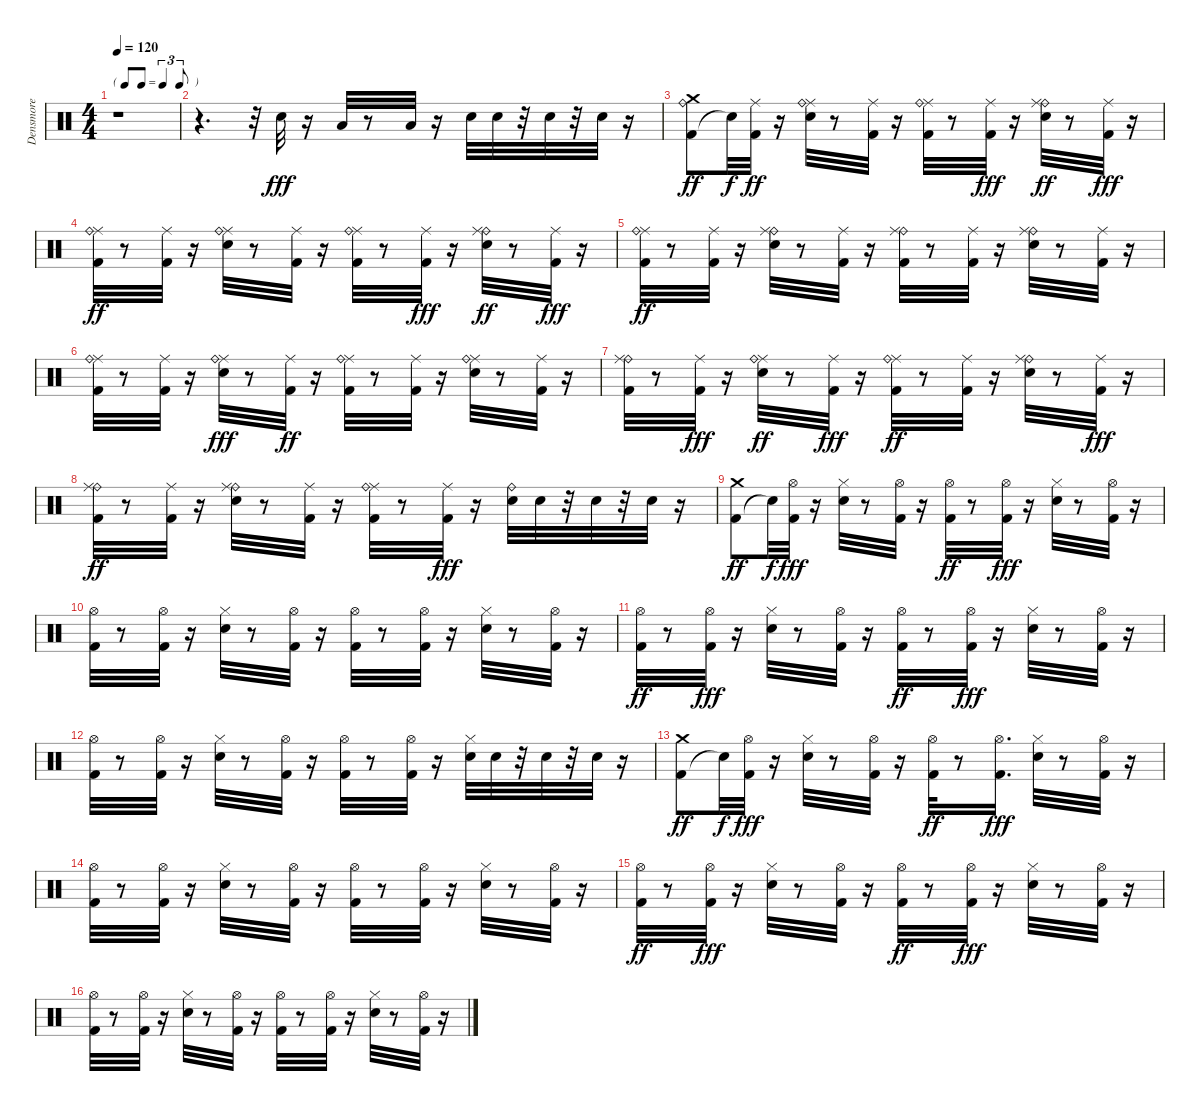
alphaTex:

\track ("Densmore" "Densmore") {instrument percussion}
\staff {score}
\articulation defaults
\ts (4 4)
\tf triplet8th
\tempo 120
\clef neutral
\ks c
r.1{dy fff} |
r.4{d} r.32 "Snare (hit) 2".32 r.16 "Low Tom (hit)".32 r.8 "Low Floor Tom (hit)".32 r.16 "Snare (hit) 2".32 "Snare (hit) 2".32 r.32 "Snare (hit) 2".32 r.32 "Snare (hit) 2".32 r.16 |
("Kick (hit) 2" "Crash medium (hit)" "Ride (bell)").8{dy ff} "Snare (hit)"{t}.32{dy f} ("Kick (hit) 2" "Ride (middle)").32{dy ff} r.16 ("Snare (hit) 2" "Ride (middle)" "Ride (bell)").32 r.8 ("Kick (hit) 2" "Ride (middle)").32 r.16 ("Kick (hit) 2" "Ride (middle)" "Ride (bell)").32 r.8 ("Ride (middle)" "Kick (hit) 2").32{dy fff} r.16 ("Ride (bell)" "Snare (hit) 2" "Ride (middle)").32{dy ff} r.8 ("Ride (middle)" "Kick (hit) 2").32{dy fff} r.16 |
("Kick (hit) 2" "Ride (middle)" "Ride (bell)").32{dy ff} r.8 ("Kick (hit) 2" "Ride (middle)").32 r.16 ("Snare (hit) 2" "Ride (middle)" "Ride (bell)").32 r.8 ("Kick (hit) 2" "Ride (middle)").32 r.16 ("Kick (hit) 2" "Ride (middle)" "Ride (bell)").32 r.8 ("Ride (middle)" "Kick (hit) 2").32{dy fff} r.16 ("Ride (bell)" "Snare (hit) 2" "Ride (middle)").32{dy ff} r.8 ("Ride (middle)" "Kick (hit) 2").32{dy fff} r.16 |
("Kick (hit) 2" "Ride (middle)" "Ride (bell)").32{dy ff} r.8 ("Kick (hit) 2" "Ride (middle)").32 r.16 ("Ride (bell)" "Snare (hit) 2" "Ride (middle)").32 r.8 ("Kick (hit) 2" "Ride (middle)").32 r.16 ("Ride (bell)" "Kick (hit) 2" "Ride (middle)").32 r.8 ("Kick (hit) 2" "Ride (middle)").32 r.16 ("Ride (bell)" "Snare (hit) 2" "Ride (middle)").32 r.8 ("Kick (hit) 2" "Ride (middle)").32 r.16 |
("Kick (hit) 2" "Ride (middle)" "Ride (bell)").32 r.8 ("Kick (hit) 2" "Ride (middle)").32 r.16 ("Ride (middle)" "Snare (hit) 2" "Ride (bell)").32{dy fff} r.8 ("Kick (hit) 2" "Ride (middle)").32{dy ff} r.16 ("Kick (hit) 2" "Ride (middle)" "Ride (bell)").32 r.8 ("Kick (hit) 2" "Ride (middle)").32 r.16 ("Snare (hit) 2" "Ride (middle)" "Ride (bell)").32 r.8 ("Kick (hit) 2" "Ride (middle)").32 r.16 |
("Ride (bell)" "Kick (hit) 2" "Ride (middle)").32 r.8 ("Ride (middle)" "Kick (hit) 2").32{dy fff} r.16 ("Snare (hit) 2" "Ride (middle)" "Ride (bell)").32{dy ff} r.8 ("Ride (middle)" "Kick (hit) 2").32{dy fff} r.16 ("Kick (hit) 2" "Ride (middle)" "Ride (bell)").32{dy ff} r.8 ("Kick (hit) 2" "Ride (middle)").32 r.16 ("Ride (bell)" "Snare (hit) 2" "Ride (middle)").32 r.8 ("Ride (middle)" "Kick (hit) 2").32{dy fff} r.16 |
("Ride (bell)" "Kick (hit) 2" "Ride (middle)").32{dy ff} r.8 ("Kick (hit) 2" "Ride (middle)").32 r.16 ("Ride (bell)" "Snare (hit) 2" "Ride (middle)").32 r.8 ("Kick (hit) 2" "Ride (middle)").32 r.16 ("Kick (hit) 2" "Ride (middle)" "Ride (bell)").32 r.8 ("Ride (middle)" "Kick (hit) 2").32{dy fff} r.16 ("Ride (bell)" "Snare (hit) 2").32 "Snare (hit) 2".32 r.32 "Snare (hit) 2".32 r.32 "Snare (hit) 2".32 r.16 |
("Kick (hit) 2" "Crash medium (hit)").8{dy ff} "Snare (hit)"{t}.32{dy f} ("Kick (hit) 2" "Hi-Hat (open)").32{dy fff} r.16 ("Hi-Hat (closed)" "Snare (hit) 2").32 r.8 ("Kick (hit) 2" "Hi-Hat (open)").32 r.16 ("Kick (hit) 2" "Hi-Hat (open)").32{dy ff} r.8 ("Hi-Hat (open)" "Kick (hit) 2").32{dy fff} r.16 ("Hi-Hat (closed)" "Snare (hit) 2").32 r.8 ("Hi-Hat (open)" "Kick (hit) 2").32 r.16 |
("Hi-Hat (open)" "Kick (hit) 2").32 r.8 ("Hi-Hat (open)" "Kick (hit) 2").32 r.16 ("Snare (hit) 2" "Hi-Hat (closed)").32 r.8 ("Hi-Hat (open)" "Kick (hit) 2").32 r.16 ("Hi-Hat (open)" "Kick (hit) 2").32 r.8 ("Hi-Hat (open)" "Kick (hit) 2").32 r.16 ("Hi-Hat (closed)" "Snare (hit) 2").32 r.8 ("Hi-Hat (open)" "Kick (hit) 2").32 r.16 |
("Kick (hit) 2" "Hi-Hat (open)").32{dy ff} r.8 ("Hi-Hat (open)" "Kick (hit) 2").32{dy fff} r.16 ("Hi-Hat (closed)" "Snare (hit) 2").32 r.8 ("Kick (hit) 2" "Hi-Hat (open)").32 r.16 ("Kick (hit) 2" "Hi-Hat (open)").32{dy ff} r.8 ("Hi-Hat (open)" "Kick (hit) 2").32{dy fff} r.16 ("Snare (hit) 2" "Hi-Hat (closed)").32 r.8 ("Hi-Hat (open)" "Kick (hit) 2").32 r.16 |
("Hi-Hat (open)" "Kick (hit) 2").32 r.8 ("Hi-Hat (open)" "Kick (hit) 2").32 r.16 ("Hi-Hat (closed)" "Snare (hit) 2").32 r.8 ("Hi-Hat (open)" "Kick (hit) 2").32 r.16 ("Hi-Hat (open)" "Kick (hit) 2").32 r.8 ("Hi-Hat (open)" "Kick (hit) 2").32 r.16 ("Hi-Hat (closed)" "Snare (hit) 2").32 "Snare (hit) 2".32 r.32 "Snare (hit) 2".32 r.32 "Snare (hit) 2".32 r.16 |
("Kick (hit) 2" "Crash medium (hit)").8{dy ff} "Snare (hit)"{t}.32{dy f} ("Hi-Hat (open)" "Kick (hit) 2").32{dy fff} r.16 ("Hi-Hat (closed)" "Snare (hit) 2").32 r.8 ("Kick (hit) 2" "Hi-Hat (open)").32 r.16 ("Kick (hit) 2" "Hi-Hat (open)").32{dy ff} r.8 ("Hi-Hat (open)" "Kick (hit) 2").16{d dy fff} ("Hi-Hat (closed)" "Snare (hit) 2").32 r.8 ("Hi-Hat (open)" "Kick (hit) 2").32 r.16 |
("Hi-Hat (open)" "Kick (hit) 2").32 r.8 ("Hi-Hat (open)" "Kick (hit) 2").32 r.16 ("Snare (hit) 2" "Hi-Hat (closed)").32 r.8 ("Hi-Hat (open)" "Kick (hit) 2").32 r.16 ("Hi-Hat (open)" "Kick (hit) 2").32 r.8 ("Hi-Hat (open)" "Kick (hit) 2").32 r.16 ("Hi-Hat (closed)" "Snare (hit) 2").32 r.8 ("Hi-Hat (open)" "Kick (hit) 2").32 r.16 |
("Kick (hit) 2" "Hi-Hat (open)").32{dy ff} r.8 ("Hi-Hat (open)" "Kick (hit) 2").32{dy fff} r.16 ("Hi-Hat (closed)" "Snare (hit) 2").32 r.8 ("Kick (hit) 2" "Hi-Hat (open)").32 r.16 ("Kick (hit) 2" "Hi-Hat (open)").32{dy ff} r.8 ("Hi-Hat (open)" "Kick (hit) 2").32{dy fff} r.16 ("Snare (hit) 2" "Hi-Hat (closed)").32 r.8 ("Hi-Hat (open)" "Kick (hit) 2").32 r.16 |
("Hi-Hat (open)" "Kick (hit) 2").32 r.8 ("Hi-Hat (open)" "Kick (hit) 2").32 r.16 ("Hi-Hat (closed)" "Snare (hit) 2").32 r.8 ("Hi-Hat (open)" "Kick (hit) 2").32 r.16 ("Hi-Hat (open)" "Kick (hit) 2").32 r.8 ("Hi-Hat (open)" "Kick (hit) 2").32 r.16 ("Hi-Hat (closed)" "Snare (hit) 2").32 r.8 ("Hi-Hat (open)" "Kick (hit) 2").32 r.16
